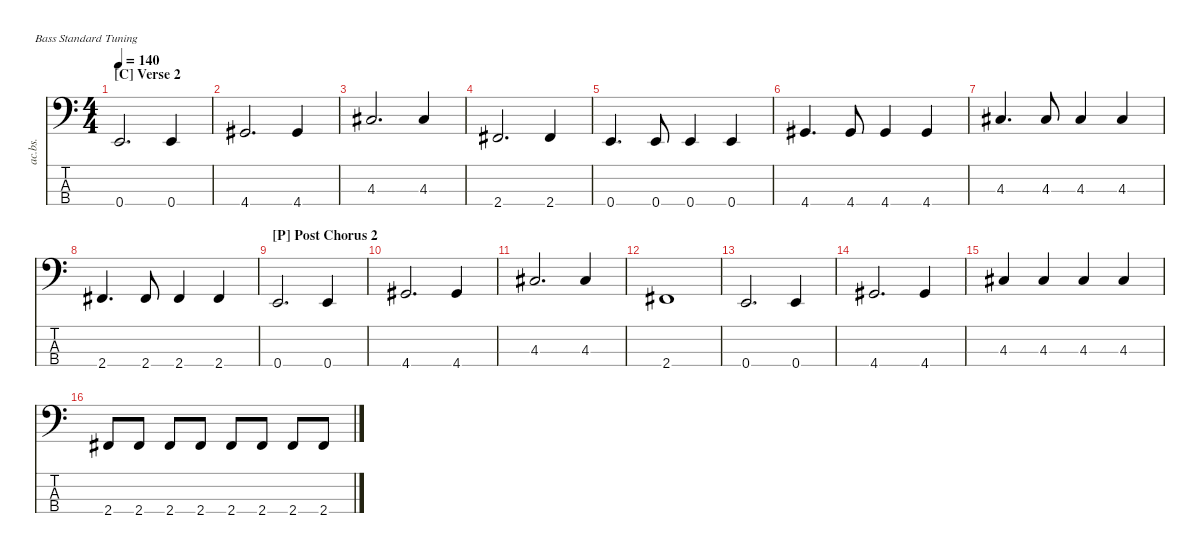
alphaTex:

\defaultSystemsLayout 4
\hideDynamics
\bracketExtendMode nobrackets
\otherSystemsTrackNameOrientation horizontal
\track ("Acoustic Bass" "ac.bs.") {instrument acousticbass}
\staff {score tabs}
\tuning (G2 D2 A1 E1)
\ts (4 4)
\section ("C" "Verse 2")
\tempo 140
\clef f4
\ks c
0.4.2{d dy mf beam Up} 0.4.4{beam Up} |
4.4{acc #}.2{d beam Up} 4.4{acc #}.4{beam Up} |
4.3{acc #}.2{d beam Up} 4.3{acc #}.4{beam Up} |
2.4{acc #}.2{d beam Up} 2.4{acc #}.4{beam Up} |
0.4.4{d beam Up} 0.4.8{beam Up} 0.4.4{beam Up} 0.4.4{beam Up} |
4.4{acc #}.4{d beam Up} 4.4{acc #}.8{beam Up} 4.4{acc #}.4{beam Up} 4.4{acc #}.4{beam Up} |
4.3{acc #}.4{d beam Up} 4.3{acc #}.8{beam Up} 4.3{acc #}.4{beam Up} 4.3{acc #}.4{beam Up} |
2.4{acc #}.4{d beam Up} 2.4{acc #}.8{beam Up} 2.4{acc #}.4{beam Up} 2.4{acc #}.4{beam Up} |
\section ("P" "Post Chorus 2")
0.4.2{d beam Up} 0.4.4{beam Up} |
4.4{acc #}.2{d beam Up} 4.4{acc #}.4{beam Up} |
4.3{acc #}.2{d beam Up} 4.3{acc #}.4{beam Up} |
2.4{acc #}.1{beam Up} |
0.4.2{d beam Up} 0.4.4{beam Up} |
4.4{acc #}.2{d beam Up} 4.4{acc #}.4{beam Up} |
4.3{acc #}.4{beam Up} 4.3{acc #}.4{beam Up} 4.3{acc #}.4{beam Up} 4.3{acc #}.4{beam Up} |
2.4{acc #}.8{beam Up} 2.4{acc #}.8{beam Up} 2.4{acc #}.8{beam Up} 2.4{acc #}.8{beam Up} 2.4{acc #}.8{beam Up} 2.4{acc #}.8{beam Up} 2.4{acc #}.8{beam Up} 2.4{acc #}.8{beam Up}
